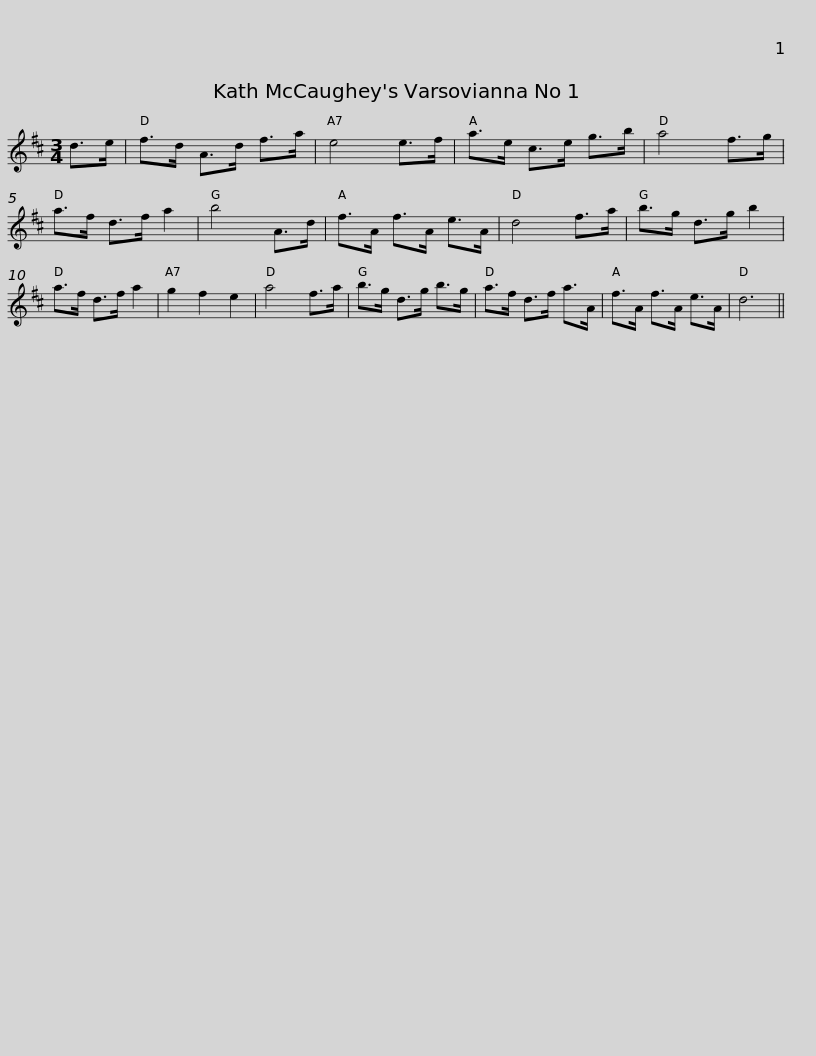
X:1
L:1/8
M:3/4
I:linebreak $
K:D
V:1 treble
V:1
 d>e | f>d A>d f>a | e4 e>f | a>e c>e g>b | a4 f>g | %5
 a>f d>f a2 | b4 A>d | f>A f>A e>A |$ d4 f>a | b>g d>g b2 | %10
 a>f d>f a2 | g2 f2 e2 | a4 f>a | b>g d>g b>g | a>f d>f a>A |$ %15
 f>A f>A e>A | d6 || %17
